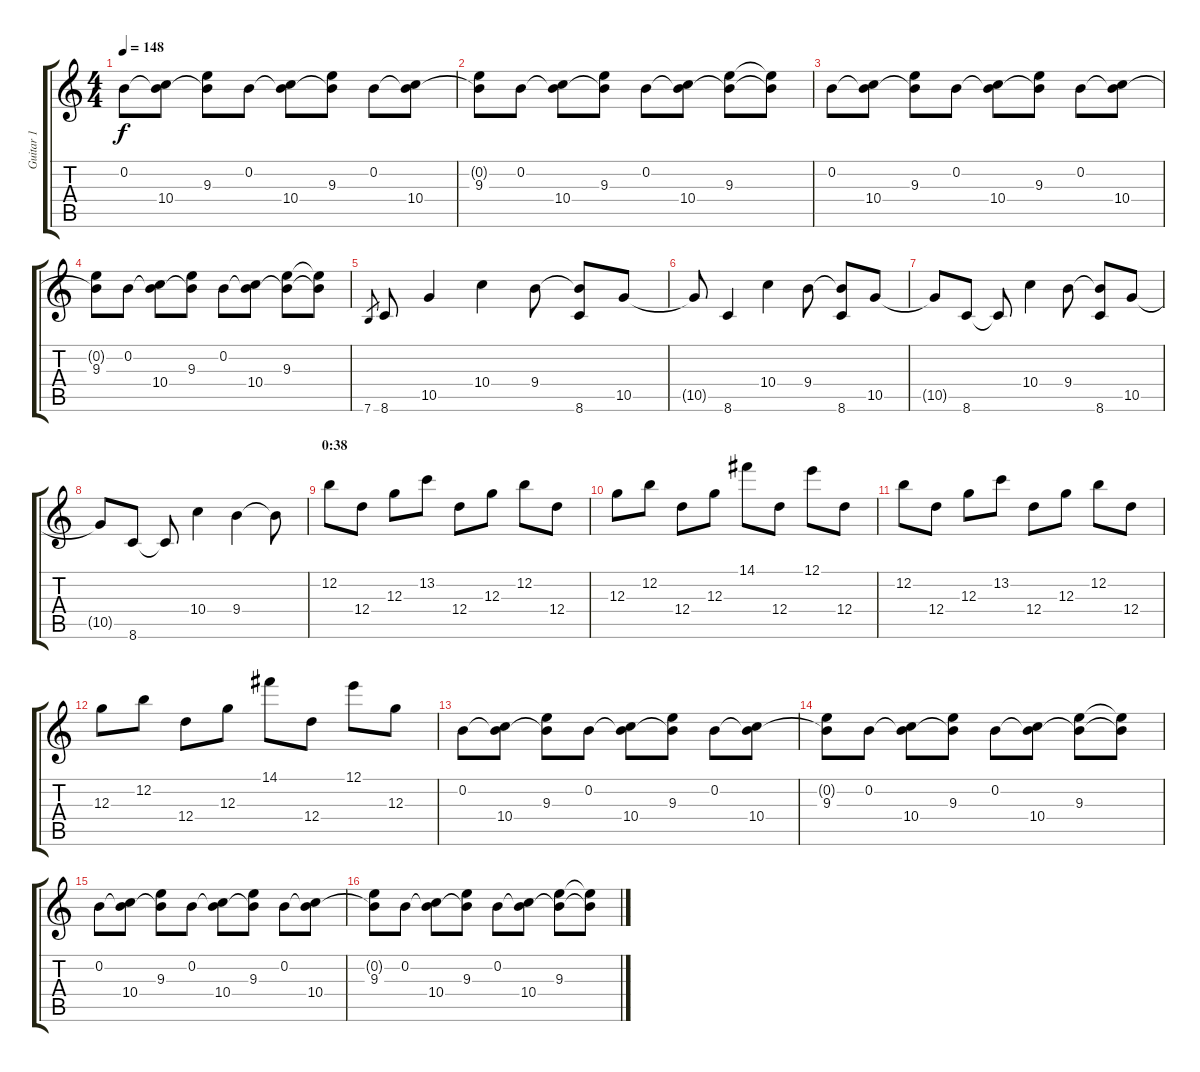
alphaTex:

\track ("Guitar 1" "Guitar 1") {instrument electricguitarjazz}
\staff {score tabs}
\tuning (E4 B3 G3 D3 A2 E2) {hide}
\ts (4 4)
\tempo 148
\clef g2
\ks c
0.2.8{dy f} (0.2{t} 10.4).8 (0.2{t} 9.3).8 0.2.8 (0.2{t} 10.4).8 (0.2{t} 9.3).8 0.2.8 (0.2{t} 10.4).8 |
(0.2{t} 9.3).8 0.2.8 (0.2{t} 10.4).8 (0.2{t} 9.3).8 0.2.8 (0.2{t} 10.4).8 (0.2{t} 9.3).8 (0.2{t} 9.3{t}).8 |
0.2.8 (0.2{t} 10.4).8 (0.2{t} 9.3).8 0.2.8 (0.2{t} 10.4).8 (0.2{t} 9.3).8 0.2.8 (0.2{t} 10.4).8 |
(0.2{t} 9.3).8 0.2.8 (0.2{t} 10.4).8 (0.2{t} 9.3).8 0.2.8 (0.2{t} 10.4).8 (0.2{t} 9.3).8 (0.2{t} 9.3{t}).8 |
7.6.8{gr} 8.6.8 10.5.4 10.4.4 9.4.8 (9.4{t} 8.6).8 10.5.8 |
10.5{t}.8 8.6.4 10.4.4 9.4.8 (9.4{t} 8.6).8 10.5.8 |
10.5{t}.8 8.6.8 8.6{t}.8 10.4.4 9.4.8 (9.4{t} 8.6).8 10.5.8 |
10.5{t}.8 8.6.8 8.6{t}.8 10.4.4 9.4.4 9.4{t}.8 |
\section ("" "0:38")
12.2.8 12.4.8 12.3.8 13.2.8 12.4.8 12.3.8 12.2.8 12.4.8 |
12.3.8 12.2.8 12.4.8 12.3.8 14.1.8 12.4.8 12.1.8 12.4.8 |
12.2.8 12.4.8 12.3.8 13.2.8 12.4.8 12.3.8 12.2.8 12.4.8 |
12.3.8 12.2.8 12.4.8 12.3.8 14.1.8 12.4.8 12.1.8 12.3.8 |
0.2.8 (0.2{t} 10.4).8 (0.2{t} 9.3).8 0.2.8 (0.2{t} 10.4).8 (0.2{t} 9.3).8 0.2.8 (0.2{t} 10.4).8 |
(0.2{t} 9.3).8 0.2.8 (0.2{t} 10.4).8 (0.2{t} 9.3).8 0.2.8 (0.2{t} 10.4).8 (0.2{t} 9.3).8 (0.2{t} 9.3{t}).8 |
0.2.8 (0.2{t} 10.4).8 (0.2{t} 9.3).8 0.2.8 (0.2{t} 10.4).8 (0.2{t} 9.3).8 0.2.8 (0.2{t} 10.4).8 |
(0.2{t} 9.3).8 0.2.8 (0.2{t} 10.4).8 (0.2{t} 9.3).8 0.2.8 (0.2{t} 10.4).8 (0.2{t} 9.3).8 (0.2{t} 9.3{t}).8
